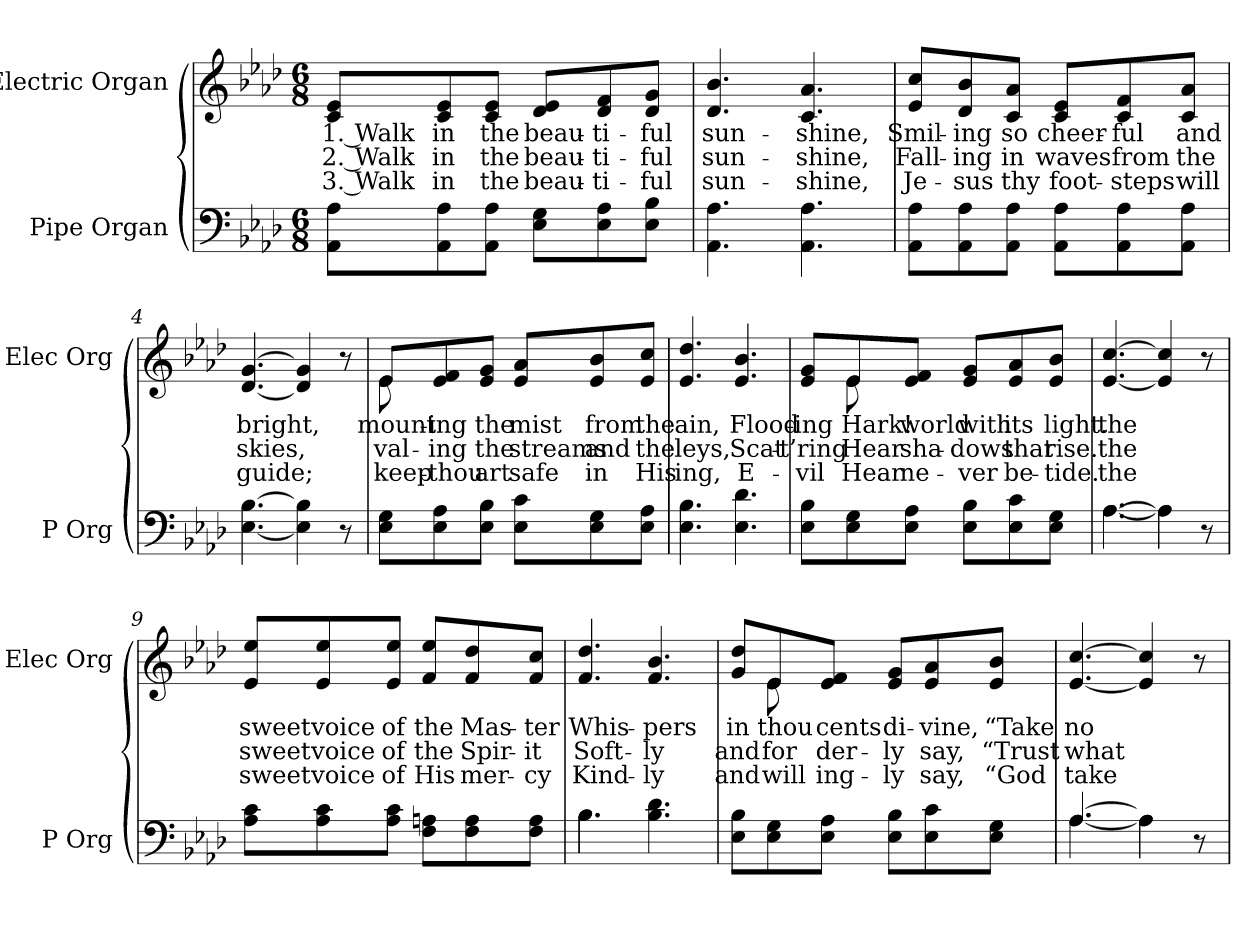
**kern	**text	**kern	**text	**text	**text
*part2	*part2	*part1	*part1	*part1	*part1
*staff2	*staff2	*staff1	*staff1	*staff1	*staff1
*I"Pipe Organ	*	*I"Electric Organ	*	*	*
*I'P Org	*	*I'Elec Org	*	*	*
*clefF4	*	*clefG2	*	*	*
*k[b-e-a-d-]	*	*k[b-e-a-d-]	*	*	*
*A-:	*	*A-:	*	*	*
*M6/8	*	*M6/8	*	*	*
=1	=1	=1	=1	=1	=1
8AA-\ 8A-\L	.	8c/ 8e-/L	1. Walk	2. Walk	3. Walk
8AA-\ 8A-\	.	8c/ 8e-/	in	in	in
8AA-\ 8A-\J	.	8c/ 8e-/J	the	the	the
8E-\ 8G\L	.	8d-/ 8e-/L	beau-	beau-	beau-
8E-\ 8A-\	.	8d-/ 8f/	-ti-	-ti-	-ti-
8E-\ 8B-\J	.	8d-/ 8g/J	-ful	-ful	-ful
=2	=2	=2	=2	=2	=2
4.AA- 4.A-	.	4.d- 4.b-	sun-	sun-	sun-
4.AA- 4.A-	.	4.c 4.a-	-shine,	-shine,	-shine,
=3	=3	=3	=3	=3	=3
8AA-\ 8A-\L	.	8e-/ 8cc/L	Smil-	Fall-	Je-
8AA-\ 8A-\	.	8d-/ 8b-/	-ing	-ing	-sus
8AA-\ 8A-\J	.	8c/ 8a-/J	so	in	thy
8AA-\ 8A-\L	.	8c/ 8e-/L	cheer-	waves	foot-
8AA-\ 8A-\	.	8c/ 8f/	-ful	from	-steps
8AA-\ 8A-\J	.	8c/ 8a-/J	and	the	will
=4	=4	=4	=4	=4	=4
[4.E- [4.B-	.	[4.d- [4.g	bright,	skies,	guide;
4E-] 4B-]	.	4d-] 4g]	.	.	.
8r	.	8r	.	.	.
=5	=5	=5	=5	=5	=5
*	*	*^	*	*	*
8E-\ 8G\L	.	8e-/L	8e-	mount-	val-	keep-
8E-\ 8A-\	.	8e-/ 8f/	2ryy	-ing	-ing	thou
8E-\ 8B-\J	.	8e-/ 8g/J	.	the	the	art
8E-\ 8c\L	.	8e-/ 8a-/L	.	mist	streams	safe
8E-\ 8G\	.	8e-/ 8b-/	.	from	and	in
8E-\ 8A-\J	.	8e-/ 8cc/J	8ryy	the	the	His
*	*	*v	*v	*	*	*
=6	=6	=6	=6	=6	=6
4.E- 4.B-	.	4.e- 4.dd-	-ain,	-leys,	-ing,
4.E- 4.d-	.	4.e- 4.b-	Flood-	Scat-	E-
=7	=7	=7	=7	=7	=7
*	*	*^	*	*	*
8E-\ 8B-\L	.	8e-/ 8g/L	8ryy	-ing	-t’ring	-vil
8E-\ 8G\	.	8e-/	8e-	Hark!	Hear	Hear
8E-\ 8A-\J	.	8e-/ 8f/J	2ryy	world	sha-	ne-
8E-\ 8B-\L	.	8e-/ 8g/L	.	with	-dows	-ver
8E-\ 8c\	.	8e-/ 8a-/	.	its	that	be-
8E-\ 8G\J	.	8e-/ 8b-/J	.	light.	rise.	-tide.
*	*	*v	*v	*	*	*
=8	=8	=8	=8	=8	=8
*^	*	*	*	*	*
[4.A-\	[4.A-	.	[4.e- [4.cc	the	the	the
4A-\]	4A-]	.	4e-] 4cc]	.	.	.
8r	8ryy	.	8r	.	.	.
*v	*v	*	*	*	*	*
=9	=9	=9	=9	=9	=9
8A-\ 8c\L	.	8e-/ 8ee-/L	sweet	sweet	sweet
8A-\ 8c\	.	8e-/ 8ee-/	voice	voice	voice
8A-\ 8c\J	.	8e-/ 8ee-/J	of	of	of
8F\ 8An\L	.	8f/ 8ee-/L	the	the	His
8F\ 8A\	.	8f/ 8dd-/	Mas-	Spir-	mer-
8F\ 8A\J	.	8f/ 8cc/J	-ter	-it	-cy
=10	=10	=10	=10	=10	=10
*^	*	*	*	*	*
4.B-\	4.B-	.	4.f 4.dd-	Whis-	Soft-	Kind-
4.B- 4.d-	4.ryy	.	4.f 4.b-	-pers	-ly	-ly
*v	*v	*	*	*	*	*
=11	=11	=11	=11	=11	=11
*	*	*^	*	*	*
8E-\ 8B-\L	.	8g/ 8dd-/L	8ryy	in	and	and
8E-\ 8G\	.	8e-/	8e-	thou	for	will
8E-\ 8A-\J	.	8e-/ 8f/J	2ryy	-cents	-der-	-ing-
8E-\ 8B-\L	.	8e-/ 8g/L	.	di-	-ly	-ly
8E-\ 8c\	.	8e-/ 8a-/	.	-vine,	say,	say,
8E-\ 8G\J	.	8e-/ 8b-/J	.	“Take	“Trust	“God
*	*	*v	*v	*	*	*
=12	=12	=12	=12	=12	=12
*^	*	*	*	*	*
[4.A-/	[4.A-	.	[4.e- [4.cc	no	what	take
4A-\]	4A-]	.	4e-] 4cc]	.	.	.
8r	8ryy	.	8r	.	.	.
*v	*v	*	*	*	*	*
=	=	=	=	=	=
*-	*-	*-	*-	*-	*-
